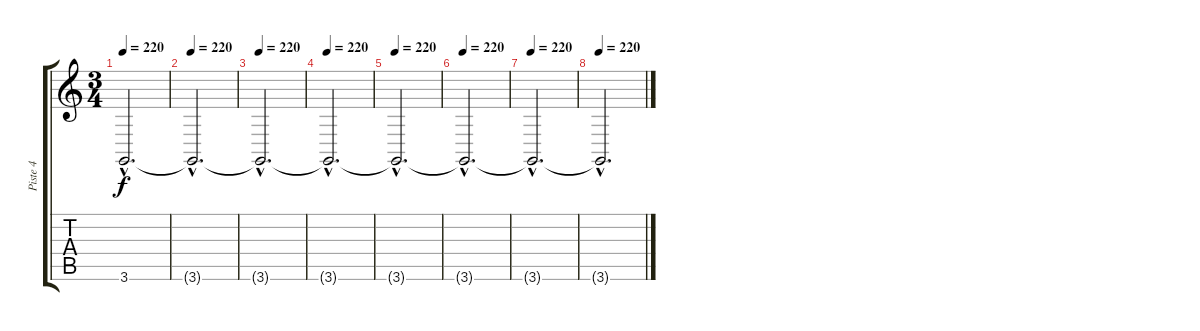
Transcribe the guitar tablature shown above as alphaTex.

\track ("Piste 4" "Piste 4") {instrument bassoon}
\staff {score tabs}
\tuning (E4 B3 G3 D3 A2 E2) {hide}
\ts (3 4)
\tempo 220
\clef g2
\ks c
3.6{hac}.2{d dy f} |
\tempo 220
3.6{hac t}.2{d} |
\tempo 220
3.6{hac t}.2{d} |
\tempo 220
3.6{hac t}.2{d} |
\tempo 220
3.6{hac t}.2{d} |
\tempo 220
3.6{hac t}.2{d} |
\tempo 220
3.6{hac t}.2{d} |
\tempo 220
3.6{hac t}.2{d}
